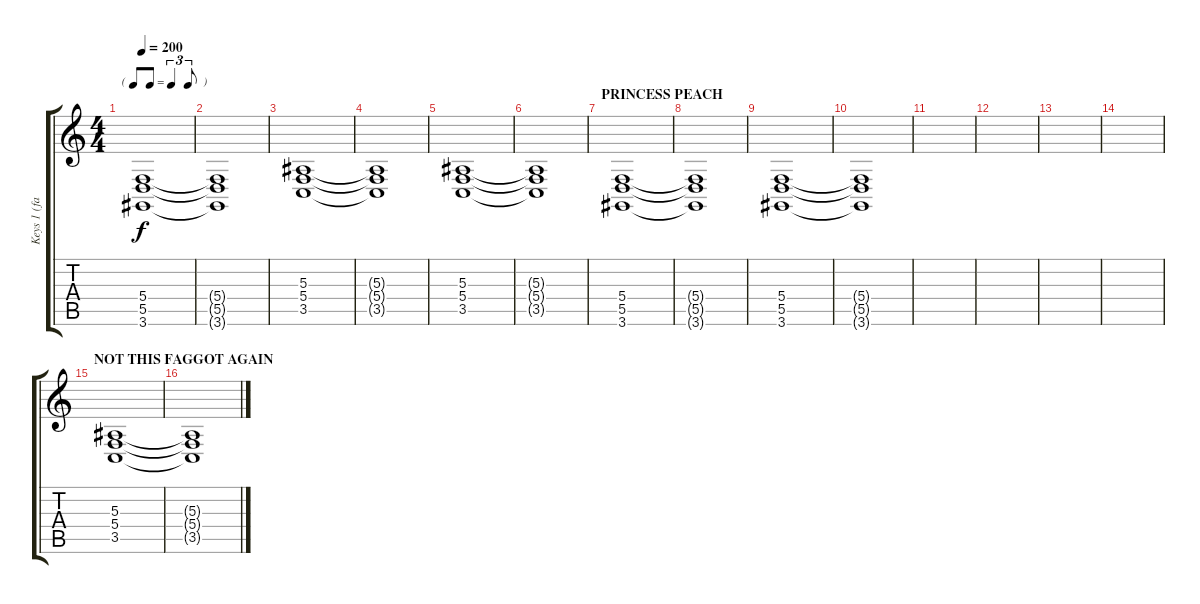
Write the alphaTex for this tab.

\track ("Keys 1 (faggot 1)" "Keys 1 (fa") {instrument stringensemble1}
\staff {score tabs}
\tuning (F4 C4 F3 C3 A2 F2) {hide}
\ts (4 4)
\tf triplet8th
\tempo 200
\clef g2
\ks c
(5.4 5.5 3.6).1{dy f} |
(5.4{t} 5.5{t} 3.6{t}).1 |
(5.3 5.4 3.5).1 |
(5.3{t} 5.4{t} 3.5{t}).1 |
(5.3 5.4 3.5).1 |
(5.3{t} 5.4{t} 3.5{t}).1 |
\section ("" "PRINCESS PEACH")
(5.4 5.5 3.6).1 |
(5.4{t} 5.5{t} 3.6{t}).1 |
(5.4 5.5 3.6).1 |
(5.4{t} 5.5{t} 3.6{t}).1 |
|
|
|
|
\section ("" "NOT THIS FAGGOT AGAIN")
(5.3 5.4 3.5).1 |
(5.3{t} 5.4{t} 3.5{t}).1
